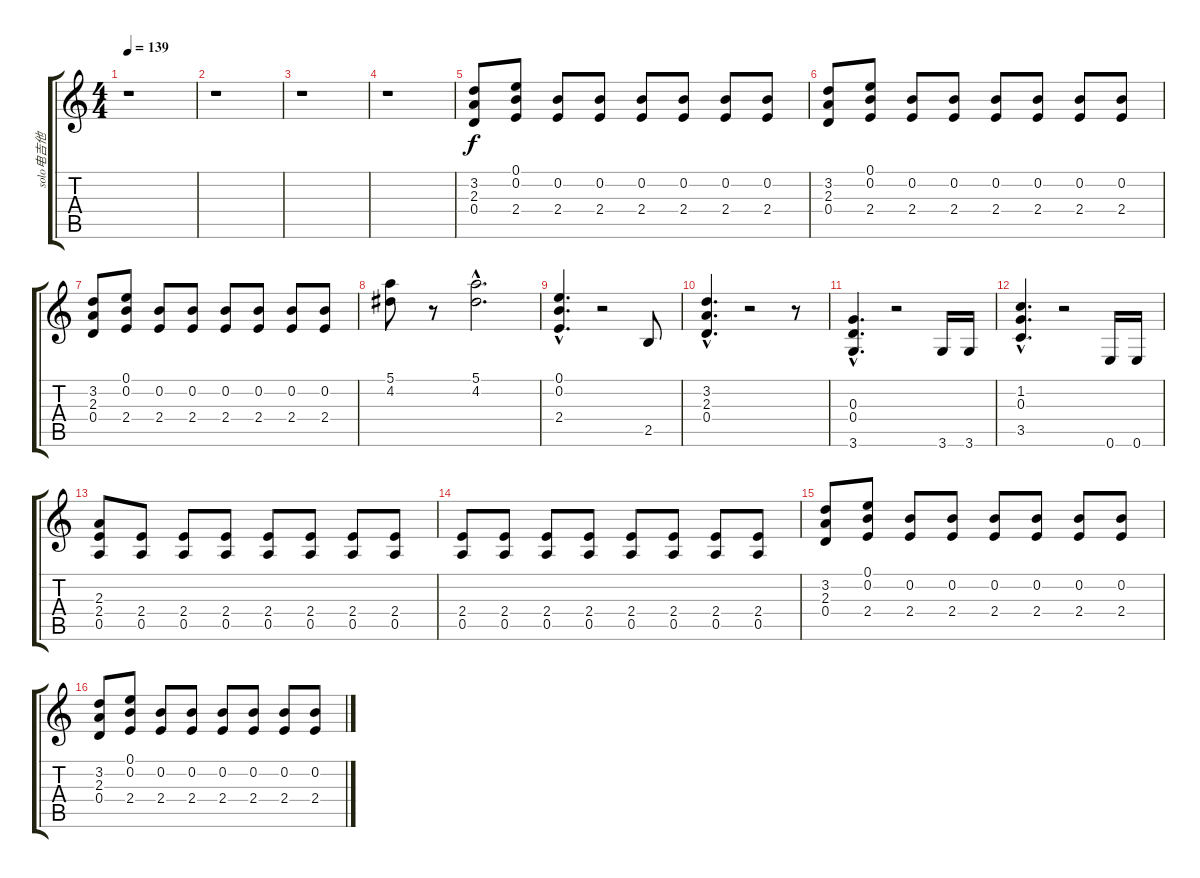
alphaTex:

\track ("solo电吉他" "solo电吉他") {instrument distortionguitar}
\staff {score tabs}
\tuning (E4 B3 G3 D3 A2 E2) {hide}
\ts (4 4)
\tempo 139
\clef g2
\ks c
r.1{dy f instrument distortionguitar} |
r.1 |
r.1 |
r.1 |
(3.2 2.3 0.4).8 (0.1 0.2 2.4).8 (0.2 2.4).8 (0.2 2.4).8 (0.2 2.4).8 (0.2 2.4).8 (0.2 2.4).8 (0.2 2.4).8 |
(3.2 2.3 0.4).8 (0.1 0.2 2.4).8 (0.2 2.4).8 (0.2 2.4).8 (0.2 2.4).8 (0.2 2.4).8 (0.2 2.4).8 (0.2 2.4).8 |
(3.2 2.3 0.4).8 (0.1 0.2 2.4).8 (0.2 2.4).8 (0.2 2.4).8 (0.2 2.4).8 (0.2 2.4).8 (0.2 2.4).8 (0.2 2.4).8 |
(5.1 4.2).8 r.8 (5.1{hac} 4.2{hac}).2{d} |
(0.1{hac} 0.2{hac} 2.4{hac}).4{d} r.2 2.5.8 |
(3.2{hac} 2.3{hac} 0.4{hac}).4{d} r.2 r.8 |
(0.3{hac} 0.4{hac} 3.6{hac}).4{d} r.2 3.6.16 3.6.16 |
(1.2{hac} 0.3{hac} 3.5{hac}).4{d} r.2 0.6.16 0.6.16 |
(2.3 2.4 0.5).8 (2.4 0.5).8 (2.4 0.5).8 (2.4 0.5).8 (2.4 0.5).8 (2.4 0.5).8 (2.4 0.5).8 (2.4 0.5).8 |
(2.4 0.5).8 (2.4 0.5).8 (2.4 0.5).8 (2.4 0.5).8 (2.4 0.5).8 (2.4 0.5).8 (2.4 0.5).8 (2.4 0.5).8 |
(3.2 2.3 0.4).8 (0.1 0.2 2.4).8 (0.2 2.4).8 (0.2 2.4).8 (0.2 2.4).8 (0.2 2.4).8 (0.2 2.4).8 (0.2 2.4).8 |
(3.2 2.3 0.4).8 (0.1 0.2 2.4).8 (0.2 2.4).8 (0.2 2.4).8 (0.2 2.4).8 (0.2 2.4).8 (0.2 2.4).8 (0.2 2.4).8
